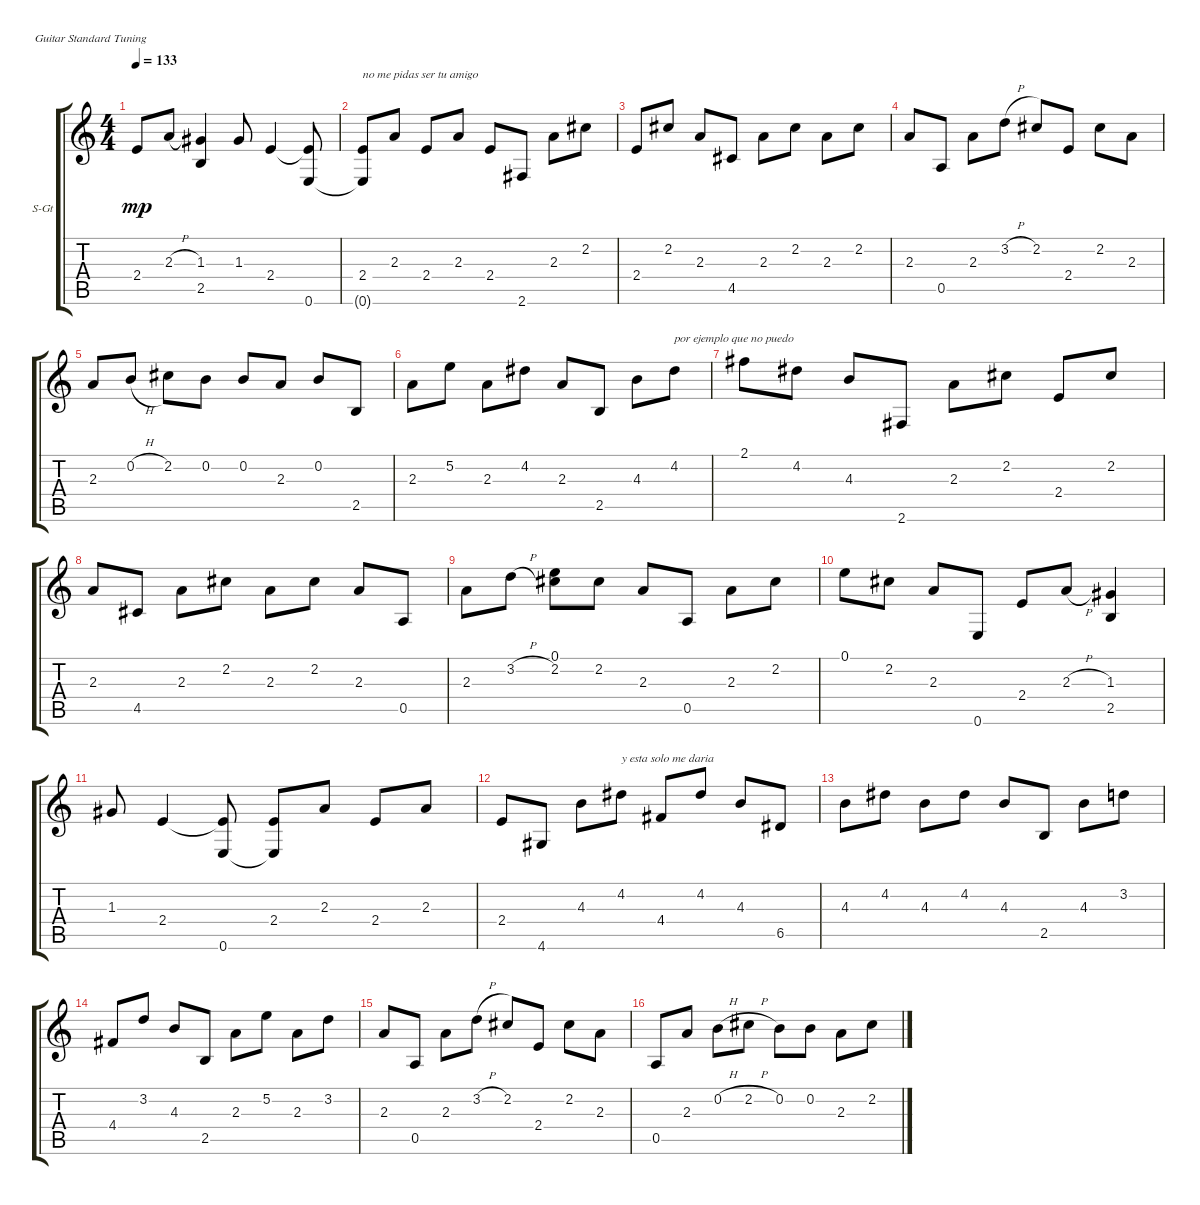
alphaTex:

\bracketExtendMode groupsimilarinstruments
\firstSystemTrackNameOrientation horizontal
\otherSystemsTrackNameOrientation horizontal
\track ("Fernando Delgadillo" "S-Gt") {instrument acousticguitarsteel}
\staff {score tabs}
\tuning (E4 B3 G3 D3 A2 E2)
\ts (4 4)
\tempo 133
\clef g2
\ks c
2.4.8{dy mp} 2.3{h}.8 (1.3 2.5).4 1.3.8 2.4.4 (2.4{t} 0.6).8 |
(2.4 0.6{t}).8{txt "no me pidas ser tu amigo"} 2.3.8 2.4.8 2.3.8 2.4.8 2.6.8 2.3.8 2.2.8 |
2.4.8 2.2.8 2.3.8 4.5.8 2.3.8 2.2.8 2.3.8 2.2.8 |
2.3.8 0.5.8 2.3.8 3.2{h}.8 2.2.8 2.4.8 2.2.8 2.3.8 |
2.3.8 0.2{h}.8 2.2.8 0.2.8 0.2.8 2.3.8 0.2.8 2.5.8 |
2.3.8 5.2.8 2.3.8 4.2.8 2.3.8 2.5.8 4.3.8 4.2.8{txt "por ejemplo que no puedo"} |
2.1.8 4.2.8 4.3.8 2.6.8 2.3.8 2.2.8 2.4.8 2.2.8 |
2.3.8 4.5.8 2.3.8 2.2.8 2.3.8 2.2.8 2.3.8 0.5.8 |
2.3.8 3.2{h}.8 (0.1 2.2).8 2.2.8 2.3.8 0.5.8 2.3.8 2.2.8 |
0.1.8 2.2.8 2.3.8 0.6.8 2.4.8 2.3{h}.8 (1.3 2.5).4 |
1.3.8 2.4.4 (2.4{t} 0.6).8 (2.4 0.6{t}).8 2.3.8 2.4.8 2.3.8 |
2.4.8 4.6.8 4.3.8 4.2.8{txt "y esta solo me daria"} 4.4.8 4.2.8 4.3.8 6.5.8 |
4.3.8 4.2.8 4.3.8 4.2.8 4.3.8 2.5.8 4.3.8 3.2.8 |
4.4.8 3.2.8 4.3.8 2.5.8 2.3.8 5.2.8 2.3.8 3.2.8 |
2.3.8 0.5.8 2.3.8 3.2{h}.8 2.2.8 2.4.8 2.2.8 2.3.8 |
0.5.8 2.3.8 0.2{h}.8 2.2{h}.8 0.2.8 0.2.8 2.3.8 2.2.8
